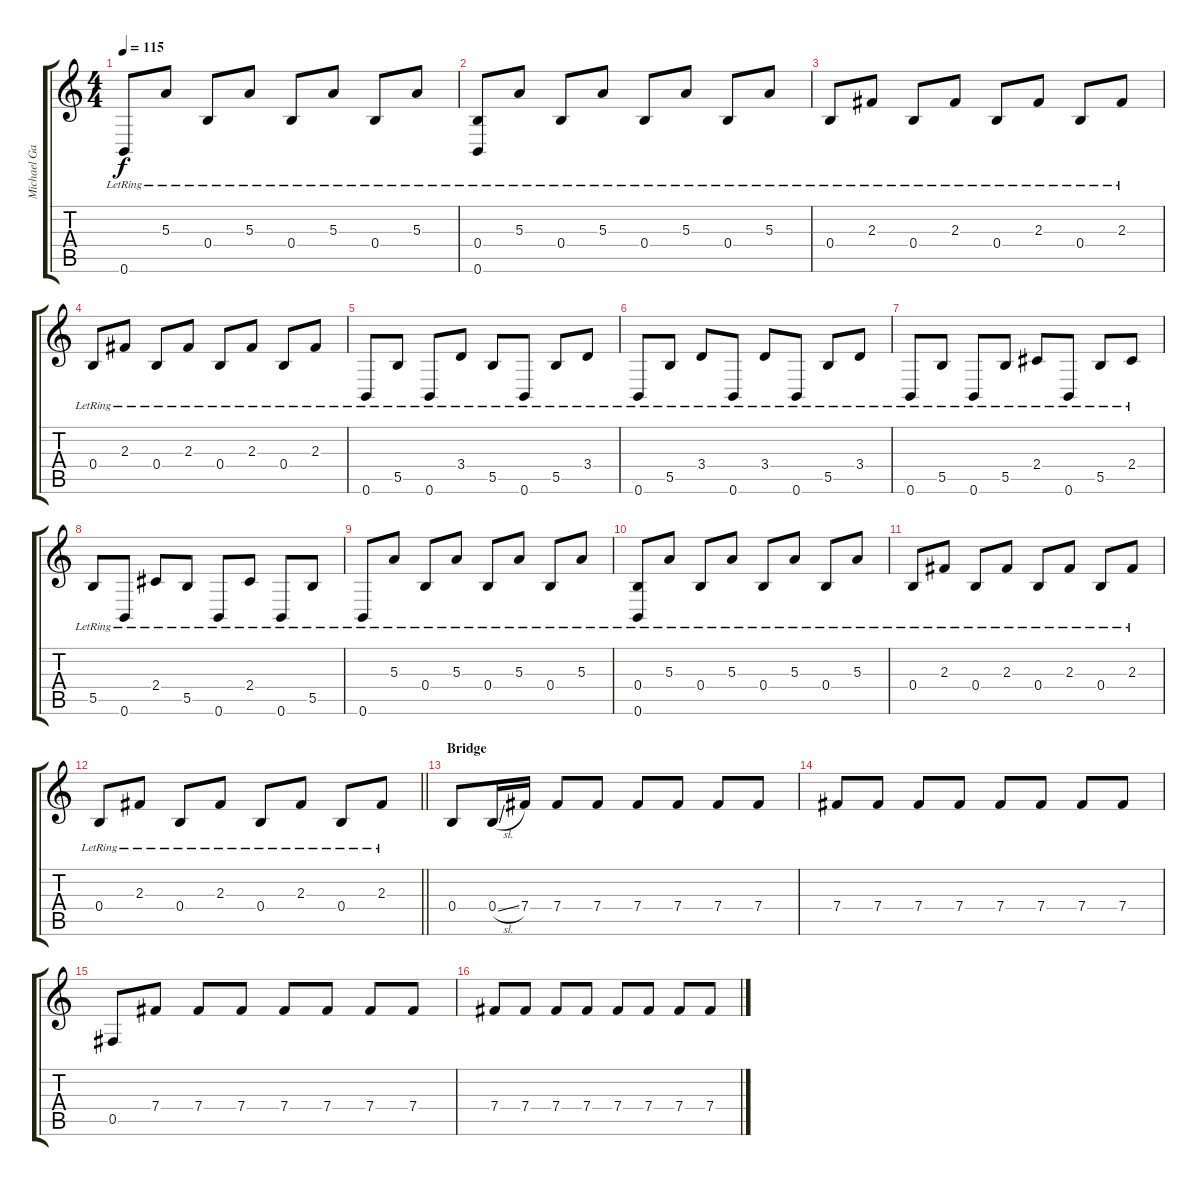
\track ("Michael Gallagher" "Michael Ga") {instrument distortionguitar}
\staff {score tabs}
\tuning (Db4 Ab3 E3 B2 Gb2 B1) {hide}
\ts (4 4)
\tempo 115
\clef g2
\ks c
0.6{lr}.8{dy f} 5.3{lr}.8 0.4{lr}.8 5.3{lr}.8 0.4{lr}.8 5.3{lr}.8 0.4{lr}.8 5.3{lr}.8 |
(0.4{lr} 0.6{lr}).8 5.3{lr}.8 0.4{lr}.8 5.3{lr}.8 0.4{lr}.8 5.3{lr}.8 0.4{lr}.8 5.3{lr}.8 |
0.4{lr}.8 2.3{lr}.8 0.4{lr}.8 2.3{lr}.8 0.4{lr}.8 2.3{lr}.8 0.4{lr}.8 2.3{lr}.8 |
0.4{lr}.8 2.3{lr}.8 0.4{lr}.8 2.3{lr}.8 0.4{lr}.8 2.3{lr}.8 0.4{lr}.8 2.3{lr}.8 |
0.6{lr}.8 5.5{lr}.8 0.6{lr}.8 3.4{lr}.8 5.5{lr}.8 0.6{lr}.8 5.5{lr}.8 3.4{lr}.8 |
0.6{lr}.8 5.5{lr}.8 3.4{lr}.8 0.6{lr}.8 3.4{lr}.8 0.6{lr}.8 5.5{lr}.8 3.4{lr}.8 |
0.6{lr}.8 5.5{lr}.8 0.6{lr}.8 5.5{lr}.8 2.4{lr}.8 0.6{lr}.8 5.5{lr}.8 2.4{lr}.8 |
5.5{lr}.8 0.6{lr}.8 2.4{lr}.8 5.5{lr}.8 0.6{lr}.8 2.4{lr}.8 0.6{lr}.8 5.5{lr}.8 |
0.6{lr}.8 5.3{lr}.8 0.4{lr}.8 5.3{lr}.8 0.4{lr}.8 5.3{lr}.8 0.4{lr}.8 5.3{lr}.8 |
(0.4{lr} 0.6{lr}).8 5.3{lr}.8 0.4{lr}.8 5.3{lr}.8 0.4{lr}.8 5.3{lr}.8 0.4{lr}.8 5.3{lr}.8 |
0.4{lr}.8 2.3{lr}.8 0.4{lr}.8 2.3{lr}.8 0.4{lr}.8 2.3{lr}.8 0.4{lr}.8 2.3{lr}.8 |
\barLineRight lightlight
0.4{lr}.8 2.3{lr}.8 0.4{lr}.8 2.3{lr}.8 0.4{lr}.8 2.3{lr}.8 0.4{lr}.8 2.3{lr}.8 |
\section ("" "Bridge")
0.4.8 0.4{sl}.16{volume 13 balance 13 instrument distortionguitar} 7.4.16 7.4.8 7.4.8 7.4.8 7.4.8 7.4.8 7.4.8 |
7.4.8 7.4.8 7.4.8 7.4.8 7.4.8 7.4.8 7.4.8 7.4.8 |
0.5.8 7.4.8 7.4.8 7.4.8 7.4.8 7.4.8 7.4.8 7.4.8 |
7.4.8 7.4.8 7.4.8 7.4.8 7.4.8 7.4.8 7.4.8 7.4.8
